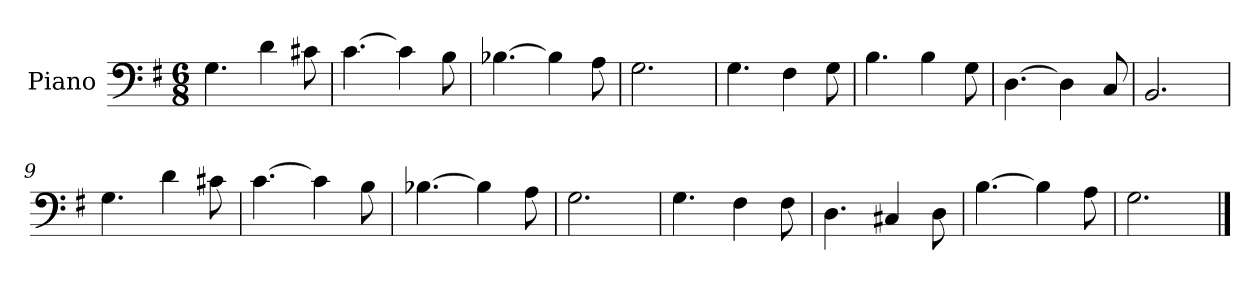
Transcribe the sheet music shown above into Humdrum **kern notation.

**kern
*part1
*staff1
*I"Piano
*I'Pno.
*clefF4
*k[f#]
*M6/8
=1
4.G\
4d\
8c#X\
=2
[4.c\
4c\]
8B\
=3
[4.B-X\
4B-\]
8A\
=4
2.G\
=5
4.G\
4F#\
8G\
=6
4.B\
4B\
8G\
=7
[4.D\
4D\]
8C/
=8
2.BB/
=9
4.G\
4d\
8c#X\
=10
[4.c\
4c\]
8B\
=11
[4.B-X\
4B-\]
8A\
!!LO:LB:g=z
=12
2.G\
=13
4.G\
4F#\
8F#\
=14
4.D\
4C#X/
8D\
=15
[4.B\
4B\]
8A\
=16
2.G\
==
*-
